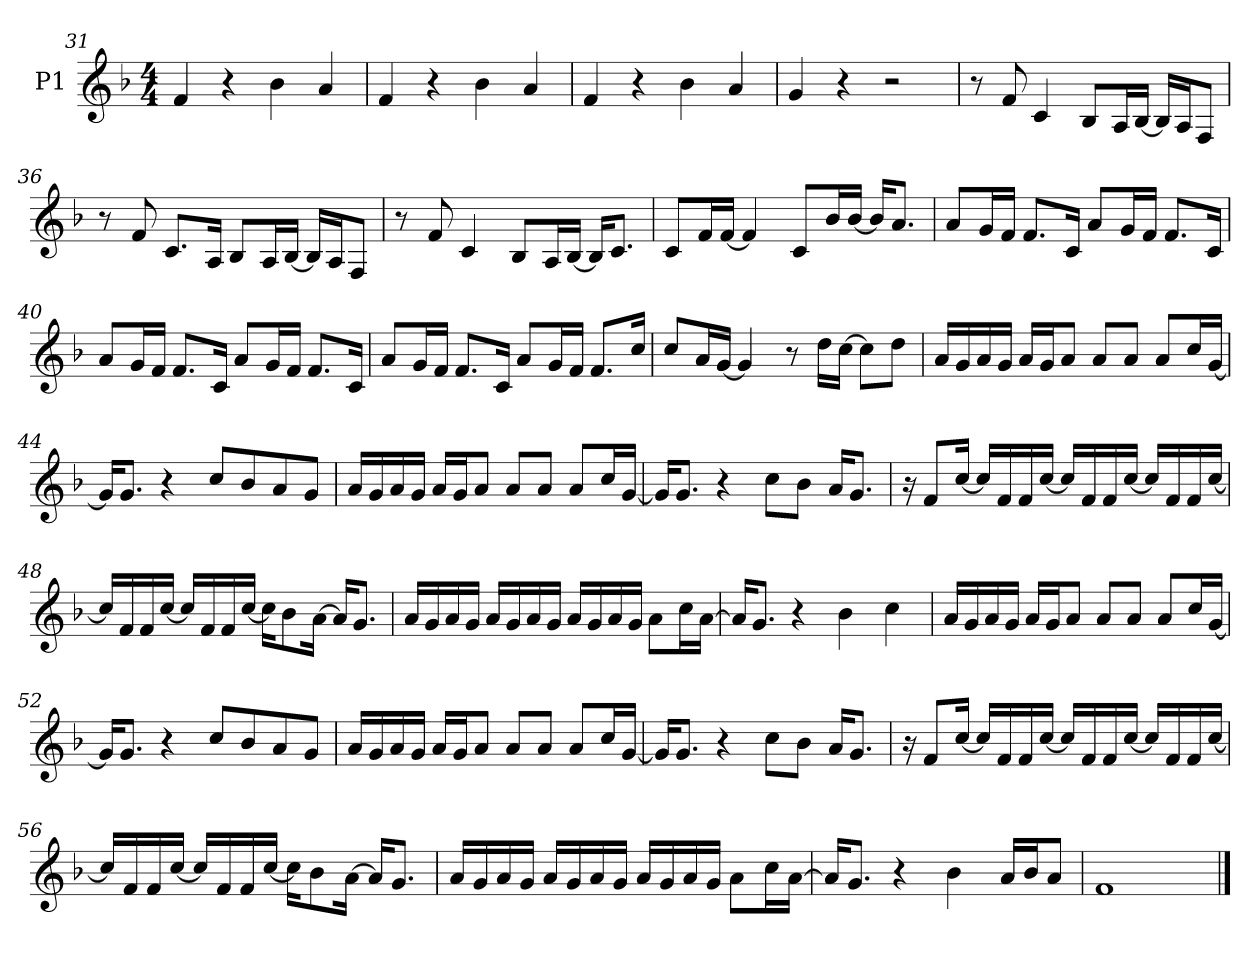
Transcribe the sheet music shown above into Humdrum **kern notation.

**kern
*part1
*staff1
*I"P1
*clefG2
*k[b-]
*M4/4
=31
4f/
4r
4b-\
4a/
=32
4f/
4r
4b-\
4a/
!!LO:LB:g=z
=33
4f/
4r
4b-\
4a/
=34
4g/
4r
2r
=35
8r
8f/
4c/
8B-/L
16A/L
[16B-/JJ
16B-/LL]
16A/J
8F/J
=36
8r
8f/
8.c/L
16A/Jk
8B-/L
16A/L
[16B-/JJ
16B-/LL]
16A/J
8F/J
!!LO:LB:g=z
=37
8r
8f/
4c/
8B-/L
16A/L
[16B-/JJ
16B-/KL]
8.c/J
=38
8c/L
16f/L
[16f/JJ
4f/]
8c/L
16b-/L
[16b-/JJ
16b-/KL]
8.a/J
=39
8a/L
16g/L
16f/JJ
8.f/L
16c/Jk
8a/L
16g/L
16f/JJ
8.f/L
16c/Jk
=40
8a/L
16g/L
16f/JJ
8.f/L
16c/Jk
8a/L
16g/L
16f/JJ
8.f/L
16c/Jk
!!LO:LB:g=z
=41
8a/L
16g/L
16f/JJ
8.f/L
16c/Jk
8a/L
16g/L
16f/JJ
8.f/L
16cc/Jk
=42
8cc/L
16a/L
[16g/JJ
4g/]
8r
16dd\LL
[16cc\JJ
8cc\L]
8dd\J
=43
16a/LL
16g/
16a/
16g/JJ
16a/LL
16g/J
8a/J
8a/L
8a/J
8a/L
16cc/L
[16g/JJ
=44
16g/KL]
8.g/J
4r
8cc/L
8b-/
8a/
8g/J
!!LO:PB:g=z
=45
16a/LL
16g/
16a/
16g/JJ
16a/LL
16g/J
8a/J
8a/L
8a/J
8a/L
16cc/L
[16g/JJ
=46
16g/KL]
8.g/J
4r
8cc\L
8b-\J
16a/KL
8.g/J
=47
16r
8f/L
[16cc/Jk
16cc/LL]
16f/
16f/
[16cc/JJ
16cc/LL]
16f/
16f/
[16cc/JJ
16cc/LL]
16f/
16f/
[16cc/JJ
!!LO:LB:g=z
=48
16cc/LL]
16f/
16f/
[16cc/JJ
16cc/LL]
16f/
16f/
[16cc/JJ
16cc\KL]
8b-\
[16a\Jk
16a/KL]
8.g/J
=49
16a/LL
16g/
16a/
16g/JJ
16a/LL
16g/
16a/
16g/JJ
16a/LL
16g/
16a/
16g/JJ
8a\L
16cc\L
[16a\JJ
=50
16a/KL]
8.g/J
4r
4b-\
4cc\
!!LO:LB:g=z
=51
16a/LL
16g/
16a/
16g/JJ
16a/LL
16g/J
8a/J
8a/L
8a/J
8a/L
16cc/L
[16g/JJ
=52
16g/KL]
8.g/J
4r
8cc/L
8b-/
8a/
8g/J
=53
16a/LL
16g/
16a/
16g/JJ
16a/LL
16g/J
8a/J
8a/L
8a/J
8a/L
16cc/L
[16g/JJ
=54
16g/KL]
8.g/J
4r
8cc\L
8b-\J
16a/KL
8.g/J
!!LO:LB:g=z
=55
16r
8f/L
[16cc/Jk
16cc/LL]
16f/
16f/
[16cc/JJ
16cc/LL]
16f/
16f/
[16cc/JJ
16cc/LL]
16f/
16f/
[16cc/JJ
=56
16cc/LL]
16f/
16f/
[16cc/JJ
16cc/LL]
16f/
16f/
[16cc/JJ
16cc\KL]
8b-\
[16a\Jk
16a/KL]
8.g/J
=57
16a/LL
16g/
16a/
16g/JJ
16a/LL
16g/
16a/
16g/JJ
16a/LL
16g/
16a/
16g/JJ
8a\L
16cc\L
[16a\JJ
!!LO:LB:g=z
=58
16a/KL]
8.g/J
4r
4b-\
16a/LL
16b-/J
8a/J
=59
1f
==
*-
